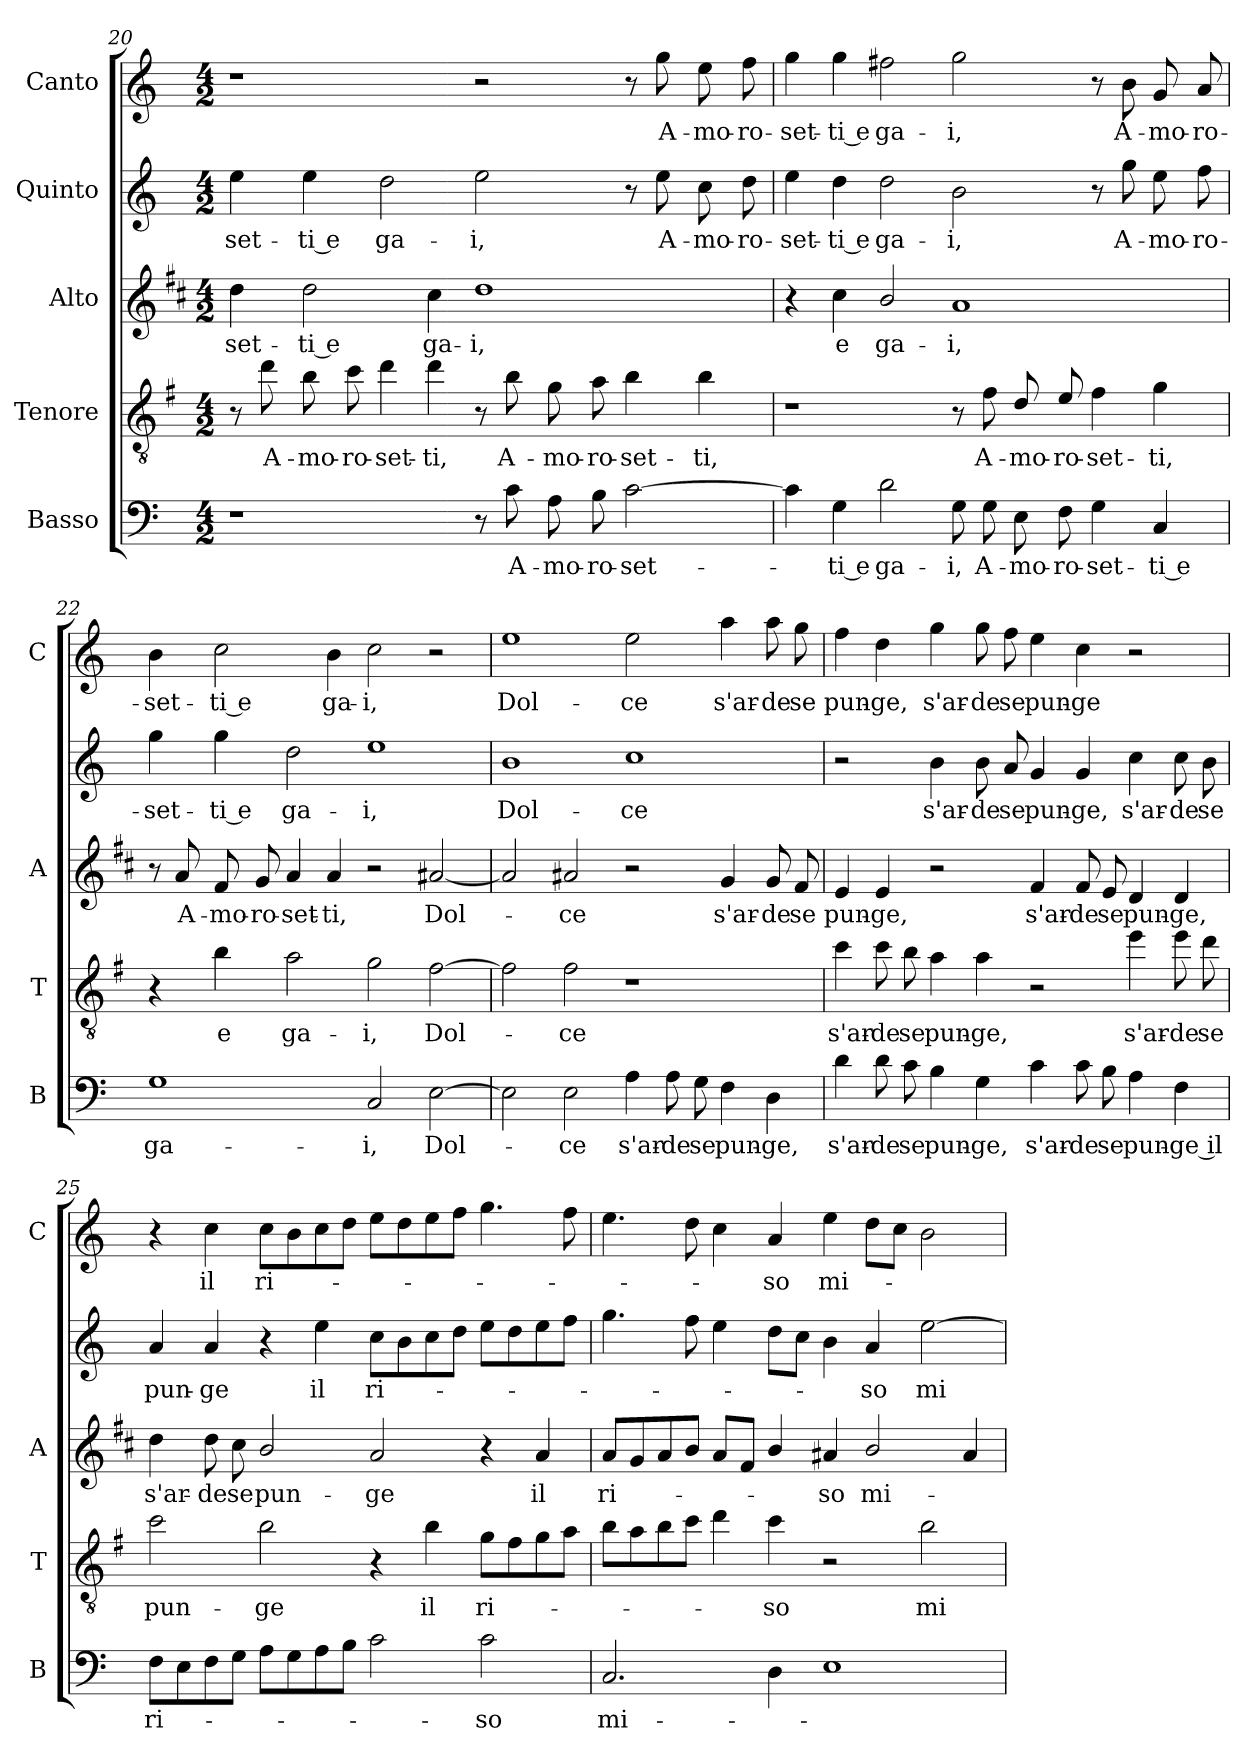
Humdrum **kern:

**kern	**text	**kern	**text	**kern	**text	**kern	**text	**kern	**text
*part5	*part5	*part4	*part4	*part3	*part3	*part2	*part2	*part1	*part1
*staff5	*staff5	*staff4	*staff4	*staff3	*staff3	*staff2	*staff2	*staff1	*staff1
*I"Basso	*	*I"Tenore	*	*I"Alto	*	*I"Quinto	*	*I"Canto	*
*I'B	*	*I'T	*	*I'A	*	*	*	*I'C	*
*clefF4	*	*clefGv2	*	*clefG2	*	*clefG2	*	*clefG2	*
*	*	*ITrd4c7	*	*ITrd1c2	*	*	*	*	*
*k[]	*	*k[]	*	*k[]	*	*k[]	*	*k[]	*
*C:	*	*C:	*	*C:	*	*C:	*	*C:	*
*M4/2	*	*M4/2	*	*M4/2	*	*M4/2	*	*M4/2	*
=20	=20	=20	=20	=20	=20	=20	=20	=20	=20
!	!	!	!	!	!LO:LY:b	!	!LO:LY:b	!	!
1r	.	8r	.	4cc\	-set-	4ee\	-set-	1r	.
!	!	!	!LO:LY:b	!	!	!	!	!	!
.	.	8g\	A-	.	.	.	.	.	.
!	!	!	!LO:LY:b	!	!LO:LY:b	!	!LO:LY:b	!	!
.	.	8e\	-mo-	2cc\	-ti e	4ee\	-ti e	.	.
!	!	!	!LO:LY:b	!	!	!	!	!	!
.	.	8f\	-ro-	.	.	.	.	.	.
!	!	!	!LO:LY:b	!	!	!	!LO:LY:b	!	!
.	.	4g\	-set-	.	.	2dd\	ga-	.	.
!	!	!	!LO:LY:b	!	!LO:LY:b	!	!	!	!
.	.	4g\	-ti,	4b\	ga-	.	.	.	.
!	!	!	!	!	!LO:LY:b	!	!LO:LY:b	!	!
8r	.	8r	.	1cc	-i,	2ee\	-i,	2r	.
!	!LO:LY:b	!	!LO:LY:b	!	!	!	!	!	!
8c\	A-	8e\	A-	.	.	.	.	.	.
!	!LO:LY:b	!	!LO:LY:b	!	!	!	!	!	!
8A\	-mo-	8c\	-mo-	.	.	.	.	.	.
!	!LO:LY:b	!	!LO:LY:b	!	!	!	!	!	!
8B\	-ro-	8d\	-ro-	.	.	.	.	.	.
!	!LO:LY:b	!	!LO:LY:b	!	!	!	!	!	!
[2c\	-set-	4e\	-set-	.	.	8r	.	8r	.
!	!	!	!	!	!	!	!LO:LY:b	!	!LO:LY:b
.	.	.	.	.	.	8ee\	A-	8gg\	A-
!	!	!	!LO:LY:b	!	!	!	!LO:LY:b	!	!LO:LY:b
.	.	4e\	-ti,	.	.	8cc\	-mo-	8ee\	-mo-
!	!	!	!	!	!	!	!LO:LY:b	!	!LO:LY:b
.	.	.	.	.	.	8dd\	-ro-	8ff\	-ro-
!!LO:LB:g=z
=21	=21	=21	=21	=21	=21	=21	=21	=21	=21
!	!	!	!	!	!	!	!LO:LY:b	!	!LO:LY:b
4c\]	.	1r	.	4r	.	4ee\	-set-	4gg\	-set-
!	!LO:LY:b	!	!	!	!LO:LY:b	!	!LO:LY:b	!	!LO:LY:b
4G\	-ti e	.	.	4b\	e	4dd\	-ti e	4gg\	-ti e
!	!LO:LY:b	!	!	!	!LO:LY:b	!	!LO:LY:b	!	!LO:LY:b
2d\	ga-	.	.	2a/	ga-	2dd\	ga-	2ff#X\	ga-
!	!LO:LY:b	!	!	!	!LO:LY:b	!	!LO:LY:b	!	!LO:LY:b
8G\	-i,	8r	.	1g	-i,	2b\	-i,	2gg\	-i,
!	!LO:LY:b	!	!LO:LY:b	!	!	!	!	!	!
8G\	A-	8B\	A-	.	.	.	.	.	.
!	!LO:LY:b	!	!LO:LY:b	!	!	!	!	!	!
8E\	-mo-	8G/	-mo-	.	.	.	.	.	.
!	!LO:LY:b	!	!LO:LY:b	!	!	!	!	!	!
8F\	-ro-	8A/	-ro-	.	.	.	.	.	.
!	!LO:LY:b	!	!LO:LY:b	!	!	!	!	!	!
4G\	-set-	4B\	-set-	.	.	8r	.	8r	.
!	!	!	!	!	!	!	!LO:LY:b	!	!LO:LY:b
.	.	.	.	.	.	8gg\	A-	8b\	A-
!	!LO:LY:b	!	!LO:LY:b	!	!	!	!LO:LY:b	!	!LO:LY:b
4C/	-ti e	4c\	-ti,	.	.	8ee\	-mo-	8g/	-mo-
!	!	!	!	!	!	!	!LO:LY:b	!	!LO:LY:b
.	.	.	.	.	.	8ff\	-ro-	8a/	-ro-
=22	=22	=22	=22	=22	=22	=22	=22	=22	=22
!	!LO:LY:b	!	!	!	!	!	!LO:LY:b	!	!LO:LY:b
1G	ga-	4r	.	8r	.	4gg\	-set-	4b\	-set-
!	!	!	!	!	!LO:LY:b	!	!	!	!
.	.	.	.	8g/	A-	.	.	.	.
!	!	!	!LO:LY:b	!	!LO:LY:b	!	!LO:LY:b	!	!LO:LY:b
.	.	4e\	e	8e/	-mo-	4gg\	-ti e	2cc\	-ti e
!	!	!	!	!	!LO:LY:b	!	!	!	!
.	.	.	.	8f/	-ro-	.	.	.	.
!	!	!	!LO:LY:b	!	!LO:LY:b	!	!LO:LY:b	!	!
.	.	2d\	ga-	4g/	-set-	2dd\	ga-	.	.
!	!	!	!	!	!LO:LY:b	!	!	!	!LO:LY:b
.	.	.	.	4g/	-ti,	.	.	4b\	ga-
!	!LO:LY:b	!	!LO:LY:b	!	!	!	!LO:LY:b	!	!LO:LY:b
2C/	-i,	2c\	-i,	2r	.	1ee	-i,	2cc\	-i,
!	!LO:LY:b	!	!LO:LY:b	!	!LO:LY:b	!	!	!	!
[2E\	Dol-	[2B\	Dol-	[2g#X/	Dol-	.	.	2r	.
=23	=23	=23	=23	=23	=23	=23	=23	=23	=23
!	!	!	!	!	!	!	!LO:LY:b	!	!LO:LY:b
2E\]	.	2B\]	.	2g#/]	.	1b	Dol-	1ee	Dol-
!	!LO:LY:b	!	!LO:LY:b	!	!LO:LY:b	!	!	!	!
2E\	-ce	2B\	-ce	2g#X/	-ce	.	.	.	.
!	!LO:LY:b	!	!	!	!	!	!LO:LY:b	!	!LO:LY:b
4A\	s'ar-	1r	.	2r	.	1cc	-ce	2ee\	-ce
!	!LO:LY:b	!	!	!	!	!	!	!	!
8A\	-de	.	.	.	.	.	.	.	.
!	!LO:LY:b	!	!	!	!	!	!	!	!
8G\	se	.	.	.	.	.	.	.	.
!	!LO:LY:b	!	!	!	!LO:LY:b	!	!	!	!LO:LY:b
4F\	pun-	.	.	4f/	s'ar-	.	.	4aa\	s'ar-
!	!LO:LY:b	!	!	!	!LO:LY:b	!	!	!	!LO:LY:b
4D\	-ge,	.	.	8f/	-de	.	.	8aa\	-de
!	!	!	!	!	!LO:LY:b	!	!	!	!LO:LY:b
.	.	.	.	8e/	se	.	.	8gg\	se
!!LO:LB:g=z
=24	=24	=24	=24	=24	=24	=24	=24	=24	=24
!	!LO:LY:b	!	!LO:LY:b	!	!LO:LY:b	!	!	!	!LO:LY:b
4d\	s'ar-	4f\	s'ar-	4d/	pun-	2r	.	4ff\	pun-
!	!LO:LY:b	!	!LO:LY:b	!	!LO:LY:b	!	!	!	!LO:LY:b
8d\	-de	8f\	-de	4d/	-ge,	.	.	4dd\	-ge,
!	!LO:LY:b	!	!LO:LY:b	!	!	!	!	!	!
8c\	se	8e\	se	.	.	.	.	.	.
!	!LO:LY:b	!	!LO:LY:b	!	!	!	!LO:LY:b	!	!LO:LY:b
4B\	pun-	4d\	pun-	2r	.	4b\	s'ar-	4gg\	s'ar-
!	!LO:LY:b	!	!LO:LY:b	!	!	!	!LO:LY:b	!	!LO:LY:b
4G\	-ge,	4d\	-ge,	.	.	8b\	-de	8gg\	-de
!	!	!	!	!	!	!	!LO:LY:b	!	!LO:LY:b
.	.	.	.	.	.	8a/	se	8ff\	se
!	!LO:LY:b	!	!	!	!LO:LY:b	!	!LO:LY:b	!	!LO:LY:b
4c\	s'ar-	2r	.	4e/	s'ar-	4g/	pun-	4ee\	pun-
!	!LO:LY:b	!	!	!	!LO:LY:b	!	!LO:LY:b	!	!LO:LY:b
8c\	-de	.	.	8e/	-de	4g/	-ge,	4cc\	-ge
!	!LO:LY:b	!	!	!	!LO:LY:b	!	!	!	!
8B\	se	.	.	8d/	se	.	.	.	.
!	!LO:LY:b	!	!LO:LY:b	!	!LO:LY:b	!	!LO:LY:b	!	!
4A\	pun-	4a\	s'ar-	4c/	pun-	4cc\	s'ar-	2r	.
!	!LO:LY:b	!	!LO:LY:b	!	!LO:LY:b	!	!LO:LY:b	!	!
4F\	-ge il	8a\	-de	4c/	-ge,	8cc\	-de	.	.
!	!	!	!LO:LY:b	!	!	!	!LO:LY:b	!	!
.	.	8g\	se	.	.	8b\	se	.	.
=25	=25	=25	=25	=25	=25	=25	=25	=25	=25
!	!LO:LY:b	!	!LO:LY:b	!	!LO:LY:b	!	!LO:LY:b	!	!
8F\L	ri-	2f\	pun-	4cc\	s'ar-	4a/	pun-	4r	.
8E\	.	.	.	.	.	.	.	.	.
!	!	!	!	!	!LO:LY:b	!	!LO:LY:b	!	!LO:LY:b
8F\	.	.	.	8cc\	-de	4a/	-ge	4cc\	il
!	!	!	!	!	!LO:LY:b	!	!	!	!
8G\J	.	.	.	8b\	se	.	.	.	.
!	!	!	!LO:LY:b	!	!LO:LY:b	!	!	!	!LO:LY:b
8A\L	.	2e\	-ge	2a/	pun-	4r	.	8cc\L	ri-
8G\	.	.	.	.	.	.	.	8b\	.
!	!	!	!	!	!	!	!LO:LY:b	!	!
8A\	.	.	.	.	.	4ee\	il	8cc\	.
8B\J	.	.	.	.	.	.	.	8dd\J	.
!	!	!	!	!	!LO:LY:b	!	!LO:LY:b	!	!
2c\	.	4r	.	2g/	-ge	8cc\L	ri-	8ee\L	.
.	.	.	.	.	.	8b\	.	8dd\	.
!	!	!	!LO:LY:b	!	!	!	!	!	!
.	.	4e\	il	.	.	8cc\	.	8ee\	.
.	.	.	.	.	.	8dd\J	.	8ff\J	.
!	!LO:LY:b	!	!LO:LY:b	!	!	!	!	!	!
2c\	-so	8c\L	ri-	4r	.	8ee\L	.	4.gg\	.
.	.	8B\	.	.	.	8dd\	.	.	.
!	!	!	!	!	!LO:LY:b	!	!	!	!
.	.	8c\	.	4g/	il	8ee\	.	.	.
.	.	8d\J	.	.	.	8ff\J	.	8ff\	.
=26	=26	=26	=26	=26	=26	=26	=26	=26	=26
!	!LO:LY:b	!	!	!	!LO:LY:b	!	!	!	!
2.C/	mi-	8e\L	.	8g/L	ri-	4.gg\	.	4.ee\	.
.	.	8d\	.	8f/	.	.	.	.	.
.	.	8e\	.	8g/	.	.	.	.	.
.	.	8f\J	.	8a/J	.	8ff\	.	8dd\	.
.	.	4g\	.	8g/L	.	4ee\	.	4cc\	.
.	.	.	.	8e/J	.	.	.	.	.
!	!	!	!LO:LY:b	!	!	!	!	!	!LO:LY:b
4D\	.	4f\	-so	4a/	.	8dd\L	.	4a/	-so
.	.	.	.	.	.	8cc\J	.	.	.
!	!	!	!	!	!LO:LY:b	!	!	!	!LO:LY:b
1E	.	2r	.	4g#X/	-so	4b\	.	4ee\	mi-
!	!	!	!	!	!LO:LY:b	!	!LO:LY:b	!	!
.	.	.	.	2a/	mi-	4a/	-so	8dd\L	.
.	.	.	.	.	.	.	.	8cc\J	.
!	!	!	!LO:LY:b	!	!	!	!LO:LY:b	!	!
.	.	2e\	mi-	.	.	[2ee\	mi-	2b\	.
.	.	.	.	4g#/	.	.	.	.	.
=	=	=	=	=	=	=	=	=	=
*-	*-	*-	*-	*-	*-	*-	*-	*-	*-
